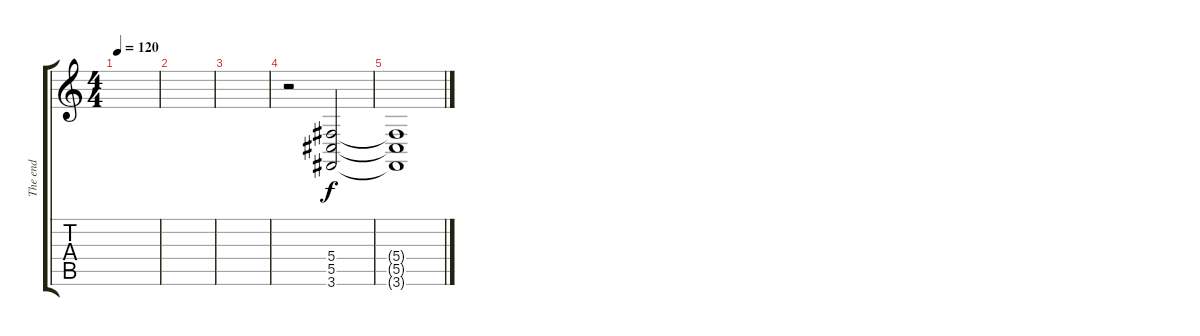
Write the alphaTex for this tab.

\track ("The end" "The end") {instrument stringensemble1}
\staff {score tabs}
\tuning (Eb4 Bb3 Gb3 Db3 Ab2 Eb2) {hide}
\ts (4 4)
\tempo 120
\clef g2
\ks c
|
|
|
r.2 (5.4 5.5 3.6).2 |
(5.4{t} 5.5{t} 3.6{t}).1
